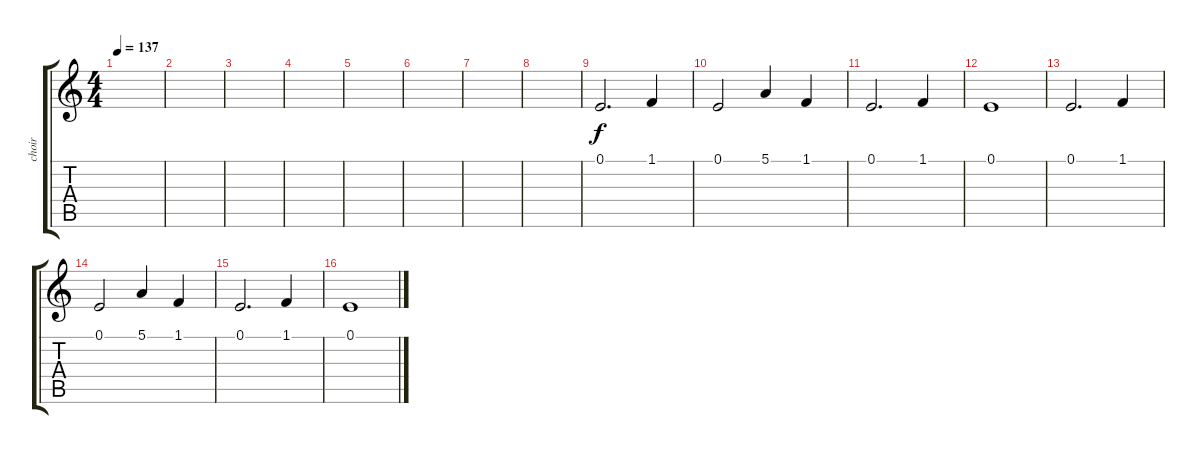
\track ("choir" "choir") {instrument voiceoohs}
\staff {score tabs}
\tuning (E4 B3 G3 D3 A2 E2) {hide}
\ts (4 4)
\tempo 137
\clef g2
\ks c
|
|
|
|
|
|
|
|
0.1.2{d} 1.1.4 |
0.1.2 5.1.4 1.1.4 |
0.1.2{d} 1.1.4 |
0.1.1 |
0.1.2{d} 1.1.4 |
0.1.2 5.1.4 1.1.4 |
0.1.2{d} 1.1.4 |
0.1.1
